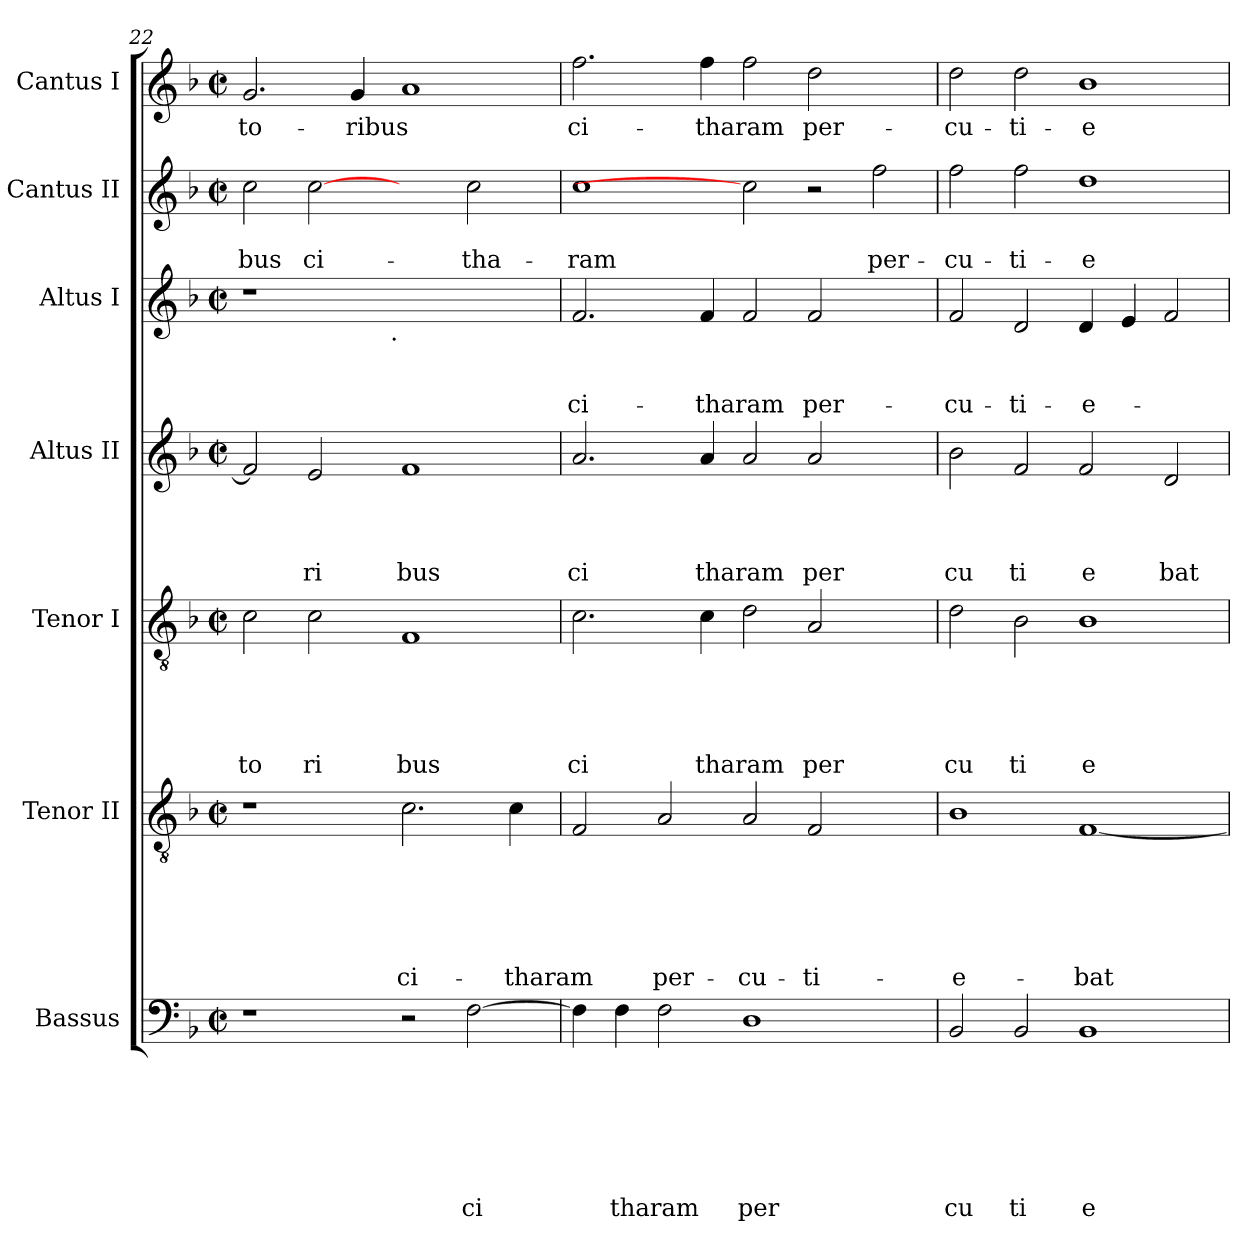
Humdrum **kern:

**kern	**text	**text	**text	**text	**text	**text	**text	**kern	**text	**text	**text	**text	**text	**text	**kern	**text	**text	**text	**text	**text	**kern	**text	**text	**text	**text	**kern	**text	**text	**text	**kern	**text	**text	**kern	**text
*part7	*part7	*part7	*part7	*part7	*part7	*part7	*part7	*part6	*part6	*part6	*part6	*part6	*part6	*part6	*part5	*part5	*part5	*part5	*part5	*part5	*part4	*part4	*part4	*part4	*part4	*part3	*part3	*part3	*part3	*part2	*part2	*part2	*part1	*part1
*staff7	*staff7	*staff7	*staff7	*staff7	*staff7	*staff7	*staff7	*staff6	*staff6	*staff6	*staff6	*staff6	*staff6	*staff6	*staff5	*staff5	*staff5	*staff5	*staff5	*staff5	*staff4	*staff4	*staff4	*staff4	*staff4	*staff3	*staff3	*staff3	*staff3	*staff2	*staff2	*staff2	*staff1	*staff1
*I"Bassus	*	*	*	*	*	*	*	*I"Tenor II	*	*	*	*	*	*	*I"Tenor I	*	*	*	*	*	*I"Altus II	*	*	*	*	*I"Altus I	*	*	*	*I"Cantus II	*	*	*I"Cantus I	*
*clefF4	*	*	*	*	*	*	*	*clefGv2	*	*	*	*	*	*	*clefGv2	*	*	*	*	*	*clefG2	*	*	*	*	*clefG2	*	*	*	*clefG2	*	*	*clefG2	*
*k[b-]	*	*	*	*	*	*	*	*k[b-]	*	*	*	*	*	*	*k[b-]	*	*	*	*	*	*k[b-]	*	*	*	*	*k[b-]	*	*	*	*k[b-]	*	*	*k[b-]	*
*F:	*	*	*	*	*	*	*	*F:	*	*	*	*	*	*	*F:	*	*	*	*	*	*F:	*	*	*	*	*F:	*	*	*	*F:	*	*	*F:	*
*M2/2	*	*	*	*	*	*	*	*M2/2	*	*	*	*	*	*	*M2/2	*	*	*	*	*	*M2/2	*	*	*	*	*M2/2	*	*	*	*M2/2	*	*	*M2/2	*
*met(c|)	*	*	*	*	*	*	*	*met(c|)	*	*	*	*	*	*	*met(c|)	*	*	*	*	*	*met(c|)	*	*	*	*	*met(c|)	*	*	*	*met(c|)	*	*	*met(c|)	*
=22	=22	=22	=22	=22	=22	=22	=22	=22	=22	=22	=22	=22	=22	=22	=22	=22	=22	=22	=22	=22	=22	=22	=22	=22	=22	=22	=22	=22	=22	=22	=22	=22	=22	=22
!	!	!	!	!	!	!	!	!	!	!	!	!	!	!	!	!	!	!	!	!LO:LY:b	!	!	!	!	!	!	!	!	!	!	!	!LO:LY:b	!	!LO:LY:b
*	*	*	*	*	*	*	*	*	*	*	*	*	*	*	*	*	*	*	*	*	*	*	*	*	*	*^	*	*	*	*	*	*	*	*
1r	.	.	.	.	.	.	.	1r	.	.	.	.	.	.	2c\	.	.	.	.	to	2f/]	.	.	.	.	1r	2ryy	.	.	.	2cc\	.	-bus	2.g/	-to-
!	!	!	!	!	!	!	!	!	!	!	!	!	!	!	!	!	!	!	!	!LO:LY:b	!	!	!	!	!LO:LY:b	!	!	!	!	!	!	!	!LO:LY:b	!	!
.	.	.	.	.	.	.	.	.	.	.	.	.	.	.	2c\	.	.	.	.	ri	2e/	.	.	.	ri	.	4...ryy	.	.	.	[2cc	.	ci-	.	.
!	!	!	!	!	!	!	!	!	!	!	!	!	!	!	!	!	!	!	!	!	!	!	!	!	!	!	!	!	!	!	!	!	!	!	!LO:LY:b
.	.	.	.	.	.	.	.	.	.	.	.	.	.	.	.	.	.	.	.	.	.	.	.	.	.	.	.	.	.	.	.	.	.	4g/	-ribus
!	!	!	!	!	!	!	!	!	!	!	!	!	!	!	!	!	!	!	!	!	!	!	!	!	!	!	!LO:TX:b:t=.	!	!	!	!	!	!	!	!
.	.	.	.	.	.	.	.	.	.	.	.	.	.	.	.	.	.	.	.	.	.	.	.	.	.	.	1ryy	.	.	.	.	.	.	.	.
!	!	!	!	!	!	!	!	!	!	!	!	!	!	!LO:LY:b	!	!	!	!	!	!LO:LY:b	!	!	!	!	!LO:LY:b	!	!	!	!	!	!	!	!	!	!
2r	.	.	.	.	.	.	.	2.c\	.	.	.	.	.	ci-	1F	.	.	.	.	bus	1f	.	.	.	bus	1ryy	.	.	.	.	2ryy	.	.	1a	.
!	!	!	!	!	!	!	!LO:LY:b	!	!	!	!	!	!	!	!	!	!	!	!	!	!	!	!	!	!	!	!	!	!	!	!	!	!LO:LY:b	!	!
[>2F\	.	.	.	.	.	.	ci	.	.	.	.	.	.	.	.	.	.	.	.	.	.	.	.	.	.	.	.	.	.	.	2cc\	.	-tha-	.	.
!	!	!	!	!	!	!	!	!	!	!	!	!	!	!LO:LY:b	!	!	!	!	!	!	!	!	!	!	!	!	!	!	!	!	!	!	!	!	!
.	.	.	.	.	.	.	.	4c\	.	.	.	.	.	-tharam	.	.	.	.	.	.	.	.	.	.	.	.	.	.	.	.	.	.	.	.	.
.	.	.	.	.	.	.	.	.	.	.	.	.	.	.	.	.	.	.	.	.	.	.	.	.	.	.	32ryy	.	.	.	.	.	.	.	.
=23	=23	=23	=23	=23	=23	=23	=23	=23	=23	=23	=23	=23	=23	=23	=23	=23	=23	=23	=23	=23	=23	=23	=23	=23	=23	=23	=23	=23	=23	=23	=23	=23	=23	=23	=23
!	!	!	!	!	!	!	!	!	!	!	!	!	!	!	!	!	!	!	!	!LO:LY:b	!	!	!	!	!LO:LY:b	!	!	!	!	!LO:LY:b	!	!	!LO:LY:b	!	!LO:LY:b
*	*	*	*	*	*	*	*	*	*	*	*	*	*	*	*	*	*	*	*	*	*	*	*	*	*	*v	*v	*	*	*	*	*	*	*	*
4F\]	.	.	.	.	.	.	.	2F/	.	.	.	.	.	.	2.c\	.	.	.	.	ci	2.a/	.	.	.	ci	2.f/	.	.	ci-	1cc	.	-ram	2.ff\	ci-
!	!	!	!	!	!	!	!LO:LY:b	!	!	!	!	!	!	!	!	!	!	!	!	!	!	!	!	!	!	!	!	!	!	!	!	!	!	!
4F\	.	.	.	.	.	.	tharam	.	.	.	.	.	.	.	.	.	.	.	.	.	.	.	.	.	.	.	.	.	.	.	.	.	.	.
!	!	!	!	!	!	!	!	!	!	!	!	!	!	!LO:LY:b	!	!	!	!	!	!	!	!	!	!	!	!	!	!	!	!	!	!	!	!
2F\	.	.	.	.	.	.	.	2A/	.	.	.	.	.	per-	.	.	.	.	.	.	.	.	.	.	.	.	.	.	.	.	.	.	.	.
!	!	!	!	!	!	!	!	!	!	!	!	!	!	!	!	!	!	!	!	!LO:LY:b	!	!	!	!	!LO:LY:b	!	!	!	!LO:LY:b	!	!	!	!	!LO:LY:b
.	.	.	.	.	.	.	.	.	.	.	.	.	.	.	4c\	.	.	.	.	tharam	4a/	.	.	.	tharam	4f/	.	.	-tharam	.	.	.	4ff\	-tharam
!	!	!	!	!	!	!	!LO:LY:b	!	!	!	!	!	!	!LO:LY:b	!	!	!	!	!	!	!	!	!	!	!	!	!	!	!	!	!	!	!	!
1D	.	.	.	.	.	.	per	2A/	.	.	.	.	.	-cu-	2d\	.	.	.	.	.	2a/	.	.	.	.	2f/	.	.	.	2cc]	.	.	2ff\	.
!	!	!	!	!	!	!	!	!	!	!	!	!	!	!LO:LY:b	!	!	!	!	!	!LO:LY:b	!	!	!	!	!LO:LY:b	!	!	!	!LO:LY:b	!	!	!	!	!LO:LY:b
.	.	.	.	.	.	.	.	2F/	.	.	.	.	.	-ti-	2A/	.	.	.	.	per	2a/	.	.	.	per	2f/	.	.	per-	2r	.	.	2dd\	per-
!	!	!	!	!	!	!	!	!	!	!	!	!	!	!	!	!	!	!	!	!	!	!	!	!	!	!	!	!	!	!	!	!LO:LY:b	!	!
2ryy	.	.	.	.	.	.	.	2ryy	.	.	.	.	.	.	2ryy	.	.	.	.	.	2ryy	.	.	.	.	2ryy	.	.	.	2ff\	.	per-	2ryy	.
=24	=24	=24	=24	=24	=24	=24	=24	=24	=24	=24	=24	=24	=24	=24	=24	=24	=24	=24	=24	=24	=24	=24	=24	=24	=24	=24	=24	=24	=24	=24	=24	=24	=24	=24
!	!	!	!	!	!	!	!LO:LY:b	!	!	!	!	!	!	!LO:LY:b	!	!	!	!	!	!LO:LY:b	!	!	!	!	!LO:LY:b	!	!	!	!LO:LY:b	!	!	!LO:LY:b	!	!LO:LY:b
2BB-/	.	.	.	.	.	.	cu	1B-	.	.	.	.	.	-e-	2d\	.	.	.	.	cu	2b-\	.	.	.	cu	2f/	.	.	-cu-	2ff\	.	-cu-	2dd\	-cu-
!	!	!	!	!	!	!	!LO:LY:b	!	!	!	!	!	!	!	!	!	!	!	!	!LO:LY:b	!	!	!	!	!LO:LY:b	!	!	!	!LO:LY:b	!	!	!LO:LY:b	!	!LO:LY:b
2BB-/	.	.	.	.	.	.	ti	.	.	.	.	.	.	.	2B-\	.	.	.	.	ti	2f/	.	.	.	ti	2d/	.	.	-ti-	2ff\	.	-ti-	2dd\	-ti-
!	!	!	!	!	!	!	!LO:LY:b	!	!	!	!	!	!	!LO:LY:b	!	!	!	!	!	!LO:LY:b	!	!	!	!	!LO:LY:b	!	!	!	!LO:LY:b	!	!	!LO:LY:b	!	!LO:LY:b
1BB-	.	.	.	.	.	.	e	[>1F	.	.	.	.	.	-bat	1B-	.	.	.	.	e	2f/	.	.	.	e	4d/	.	.	-e-	1dd	.	-e-	1b-	-e-
.	.	.	.	.	.	.	.	.	.	.	.	.	.	.	.	.	.	.	.	.	.	.	.	.	.	4e/	.	.	.	.	.	.	.	.
!	!	!	!	!	!	!	!	!	!	!	!	!	!	!	!	!	!	!	!	!	!	!	!	!	!LO:LY:b	!	!	!	!	!	!	!	!	!
.	.	.	.	.	.	.	.	.	.	.	.	.	.	.	.	.	.	.	.	.	2d/	.	.	.	bat	2f/	.	.	.	.	.	.	.	.
=	=	=	=	=	=	=	=	=	=	=	=	=	=	=	=	=	=	=	=	=	=	=	=	=	=	=	=	=	=	=	=	=	=	=
*-	*-	*-	*-	*-	*-	*-	*-	*-	*-	*-	*-	*-	*-	*-	*-	*-	*-	*-	*-	*-	*-	*-	*-	*-	*-	*-	*-	*-	*-	*-	*-	*-	*-	*-
